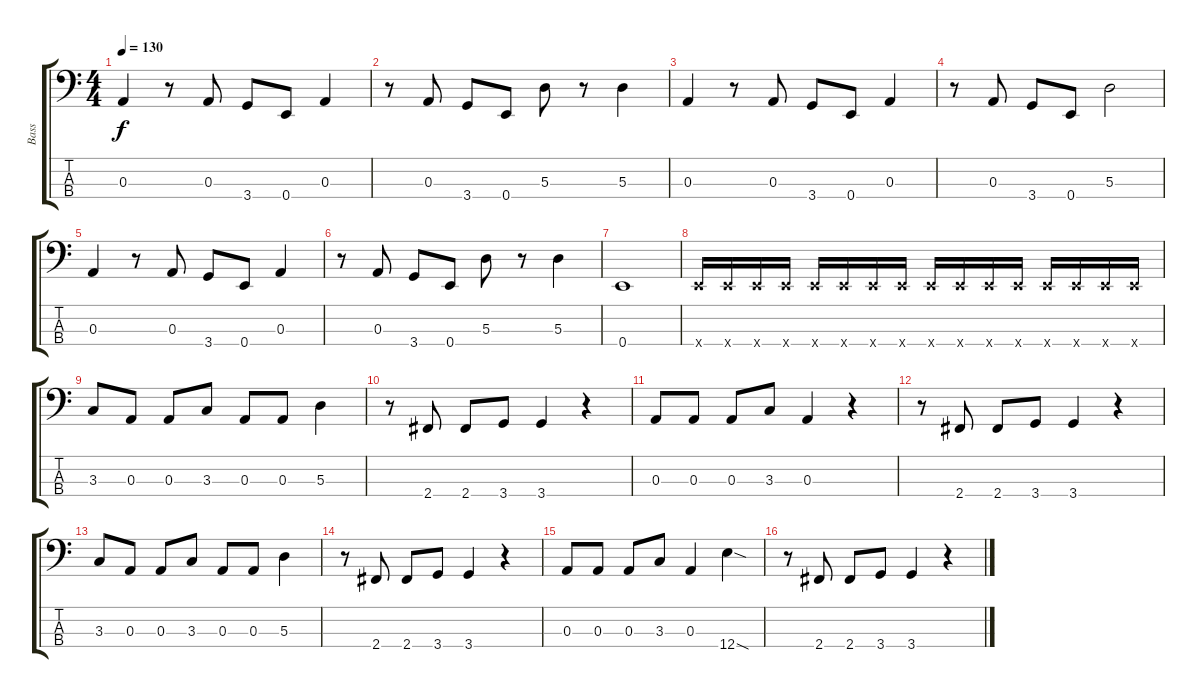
\track ("Bass" "Bass") {instrument slapbass1}
\staff {score tabs}
\tuning (G2 D2 A1 E1) {hide}
\ts (4 4)
\tempo 130
\clef f4
\ks c
0.3.4{dy f} r.8 0.3.8 3.4.8 0.4.8 0.3.4 |
r.8 0.3.8 3.4.8 0.4.8 5.3.8 r.8 5.3.4 |
0.3.4 r.8 0.3.8 3.4.8 0.4.8 0.3.4 |
r.8 0.3.8 3.4.8 0.4.8 5.3.2 |
0.3.4 r.8 0.3.8 3.4.8 0.4.8 0.3.4 |
r.8 0.3.8 3.4.8 0.4.8 5.3.8 r.8 5.3.4 |
0.4.1 |
0.4{x}.16 0.4{x}.16 0.4{x}.16 0.4{x}.16 0.4{x}.16 0.4{x}.16 0.4{x}.16 0.4{x}.16 0.4{x}.16 0.4{x}.16 0.4{x}.16 0.4{x}.16 0.4{x}.16 0.4{x}.16 0.4{x}.16 0.4{x}.16 |
3.3.8 0.3.8 0.3.8 3.3.8 0.3.8 0.3.8 5.3.4 |
r.8 2.4.8 2.4.8 3.4.8 3.4.4 r.4 |
0.3.8 0.3.8 0.3.8 3.3.8 0.3.4 r.4 |
r.8 2.4.8 2.4.8 3.4.8 3.4.4 r.4 |
3.3.8 0.3.8 0.3.8 3.3.8 0.3.8 0.3.8 5.3.4 |
r.8 2.4.8 2.4.8 3.4.8 3.4.4 r.4 |
0.3.8 0.3.8 0.3.8 3.3.8 0.3.4 12.4{sod}.4 |
r.8 2.4.8 2.4.8 3.4.8 3.4.4 r.4
